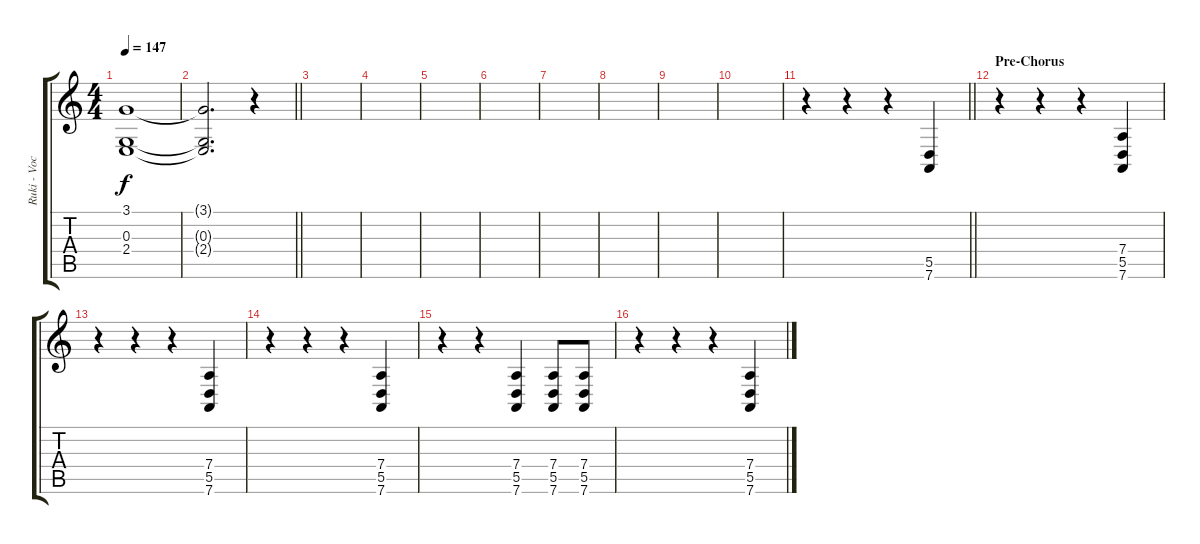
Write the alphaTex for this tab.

\track ("Ruki - Vocals" "Ruki - Voc") {instrument lead6voice}
\staff {score tabs}
\tuning (E4 B3 G3 D3 A2 D2) {hide}
\ts (4 4)
\tempo 147
\clef g2
\ks c
(3.1{t} 0.3{t} 2.4{t}).1{dy f} |
\barLineRight lightlight
(3.1{t} 0.3{t} 2.4{t}).2{d} r.4 |
\section ("" "")
|
|
|
|
|
|
|
|
\barLineRight lightlight
r.4 r.4 r.4 (5.5 7.6).4 |
\section ("" "Pre-Chorus")
r.4 r.4 r.4 (7.4 5.5 7.6).4 |
r.4 r.4 r.4 (7.4 5.5 7.6).4 |
r.4 r.4 r.4 (7.4 5.5 7.6).4 |
r.4 r.4 (7.4 5.5 7.6).4 (7.4 5.5 7.6).8 (7.4 5.5 7.6).8 |
r.4 r.4 r.4 (7.4 5.5 7.6).4
